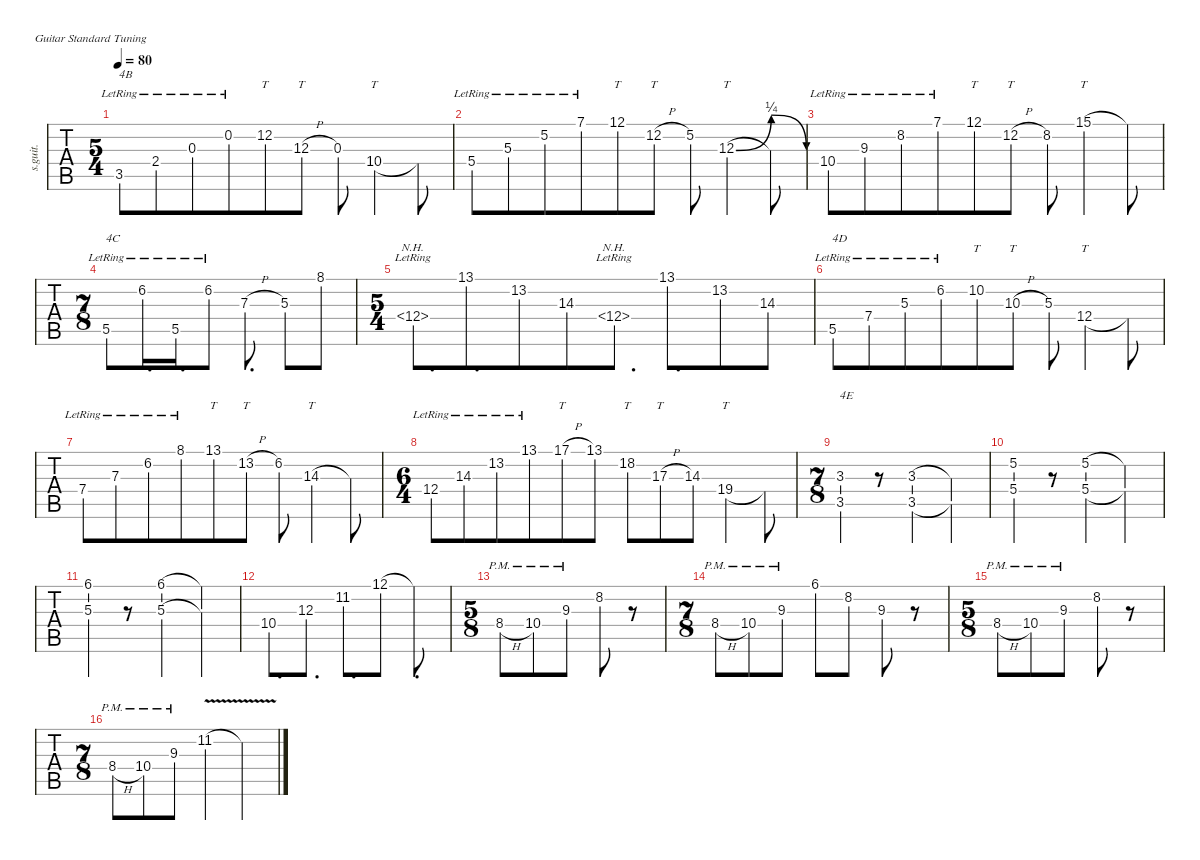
\defaultSystemsLayout 4
\hideDynamics
\bracketExtendMode nobrackets
\otherSystemsTrackNameOrientation horizontal
\track ("Steel Guitar" "s.guit.") {instrument acousticguitarsteel}
\staff {tabs}
\tuning (E4 B3 G3 D3 A2 E2)
\ts (5 4)
\beaming (8 6 4)
\tempo 80
\clef g2
\ks c
3.5{lr}.8{txt "4B" dy mf} 2.4{lr}.8 0.3{lr}.8 0.2{lr}.8 12.2.8{tt} 12.3{h}.8{tt} 0.3.8 10.4.4{tt} 10.4{t}.8 |
5.4{lr}.8 5.3{lr}.8 5.2{lr}.8 7.1{lr}.8 12.1.8{tt} 12.2{h}.8{tt} 5.2.8 12.3{be (bendrelease 0 0 9.6 1 20.4 1 21 0)}.4{tt} 12.3{t}.8 |
10.4{lr}.8 9.3{lr}.8 8.2{lr}.8 7.1{lr}.8 12.1.8{tt} 12.2{h}.8{tt} 8.2.8 15.1.4{tt} 15.1{t}.8 |
\ts (7 8)
\beaming (8 3 2 2)
5.5{lr}.8{txt "4C"} 6.2{lr}.16{d} 5.5{lr}.16{d} 6.2{lr}.8 7.3{h}.8{d} 5.3.8 8.1.8 |
\ts (5 4)
\beaming (8 6 4)
12.4{nh lr}.8{d} 13.1.8{d} 13.2.8 14.3.8 12.4{nh lr}.8{d} 13.1.8{d} 13.2.8 14.3.8 |
5.5{lr}.8{txt "4D"} 7.4{lr}.8 5.3{lr}.8 6.2{lr}.8 10.2.8{tt} 10.3{h}.8{tt} 5.3.8 12.4.4{tt} 12.4{t}.8 |
7.4{lr}.8 7.3{lr}.8 6.2{lr}.8 8.1{lr}.8 13.1.8{tt} 13.2{h}.8{tt} 6.2.8 14.3.4{tt} 14.3{t}.8 |
\ts (6 4)
\beaming (8 6 6)
12.4{lr}.8 14.3{lr}.8 13.2{lr}.8 13.1{lr}.8 17.1{h}.8{tt} 13.1.8 18.2.8{tt} 17.3{h}.8{tt} 14.3.8 19.4.4{tt} 19.4{t}.8 |
\ts (7 8)
\beaming (8 3 2 2)
(3.5 3.3).4{txt "4E"} r.8 (3.3 3.5).4 (3.5{t} 3.3{t}).4 |
(5.4 5.2).4 r.8 (5.4 5.2).4 (5.4{t} 5.2{t}).4 |
(5.3 6.1).4 r.8 (6.1 5.3).4 (6.1{t} 5.3{t}).4 |
10.4.8{d} 12.3.8{d} 11.2.8{d} 12.1.8 12.1{t}.8{d} |
\ts (5 8)
\beaming (8 3 2)
8.4{h pm}.8 10.4{pm}.8 9.3{pm}.8 8.2.8 r.8 |
\ts (7 8)
\beaming (8 3 2 2)
8.4{h pm}.8 10.4{pm}.8 9.3{pm}.8 6.1.8 8.2.8 9.3.8 r.8 |
\ts (5 8)
\beaming (8 3 2)
8.4{h pm}.8 10.4{pm}.8 9.3{pm}.8 8.2.8 r.8 |
\ts (7 8)
\beaming (8 3 2 2)
8.4{h pm}.8 10.4{pm}.8 9.3{pm}.8 11.2{v}.4 11.2{t}.4
